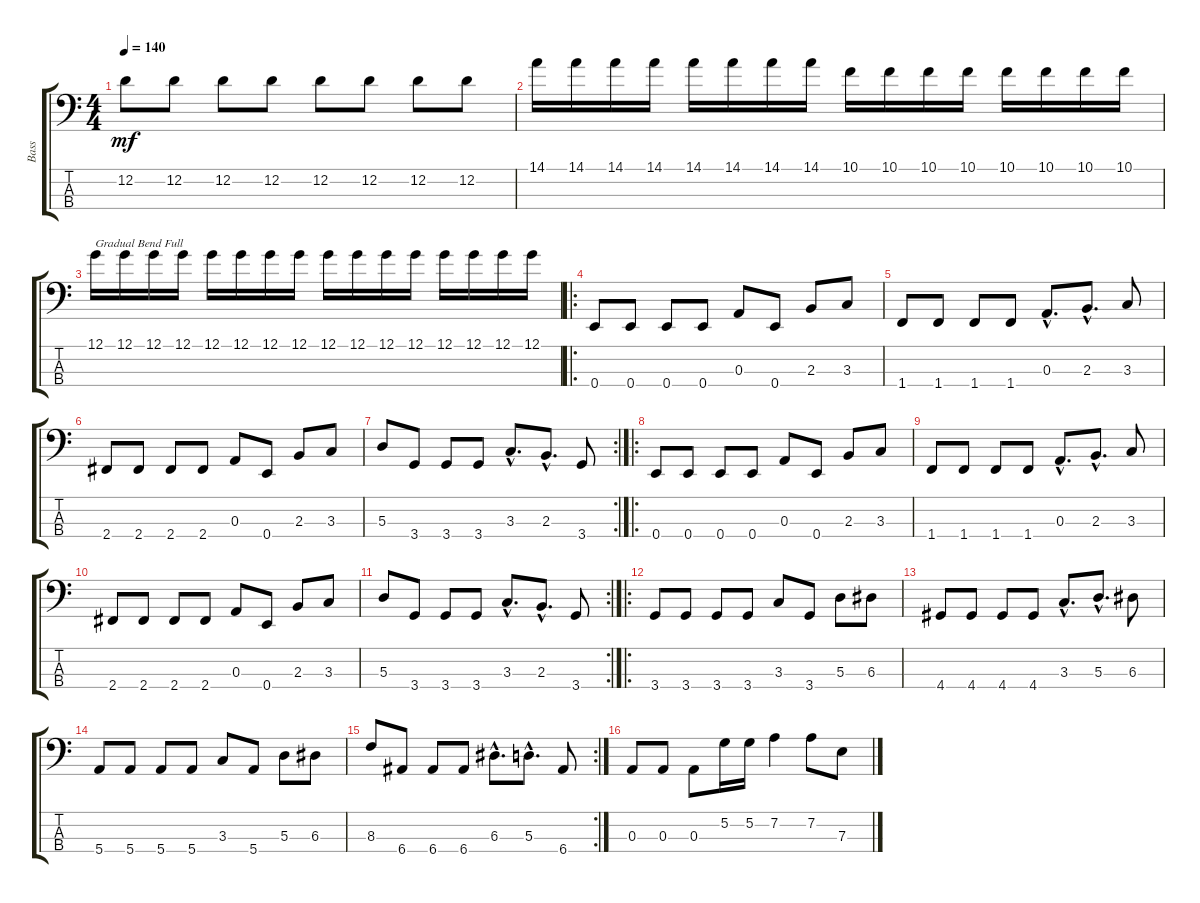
\track ("Bass" "Bass") {instrument electricbassfinger}
\staff {score tabs}
\tuning (G2 D2 A1 E1) {hide}
\ts (4 4)
\tempo 140
\clef f4
\ks c
12.2.8{dy mf} 12.2.8 12.2.8 12.2.8 12.2.8 12.2.8 12.2.8 12.2.8 |
14.1.16 14.1.16 14.1.16 14.1.16 14.1.16 14.1.16 14.1.16 14.1.16 10.1.16 10.1.16 10.1.16 10.1.16 10.1.16 10.1.16 10.1.16 10.1.16 |
12.1.16{txt "Gradual Bend Full"} 12.1.16 12.1.16 12.1.16 12.1.16 12.1.16 12.1.16 12.1.16 12.1.16 12.1.16 12.1.16 12.1.16 12.1.16 12.1.16 12.1.16 12.1.16 |
\ro
0.4.8 0.4.8 0.4.8 0.4.8 0.3.8 0.4.8 2.3.8 3.3.8 |
1.4.8 1.4.8 1.4.8 1.4.8 0.3{hac}.8{d} 2.3{hac}.8{d} 3.3.8 |
2.4.8 2.4.8 2.4.8 2.4.8 0.3.8 0.4.8 2.3.8 3.3.8 |
\rc 2
5.3.8 3.4.8 3.4.8 3.4.8 3.3{hac}.8{d} 2.3{hac}.8{d} 3.4.8 |
\ro
0.4.8 0.4.8 0.4.8 0.4.8 0.3.8 0.4.8 2.3.8 3.3.8 |
1.4.8 1.4.8 1.4.8 1.4.8 0.3{hac}.8{d} 2.3{hac}.8{d} 3.3.8 |
2.4.8 2.4.8 2.4.8 2.4.8 0.3.8 0.4.8 2.3.8 3.3.8 |
\rc 2
5.3.8 3.4.8 3.4.8 3.4.8 3.3{hac}.8{d} 2.3{hac}.8{d} 3.4.8 |
\ro
3.4.8 3.4.8 3.4.8 3.4.8 3.3.8 3.4.8 5.3.8 6.3.8 |
4.4.8 4.4.8 4.4.8 4.4.8 3.3{hac}.8{d} 5.3{hac}.8{d} 6.3.8 |
5.4.8 5.4.8 5.4.8 5.4.8 3.3.8 5.4.8 5.3.8 6.3.8 |
\rc 2
8.3.8 6.4.8 6.4.8 6.4.8 6.3{hac}.8{d} 5.3{hac}.8{d} 6.4.8 |
0.3.8 0.3.8 0.3.8 5.2.16 5.2.16 7.2.4 7.2.8 7.3.8
